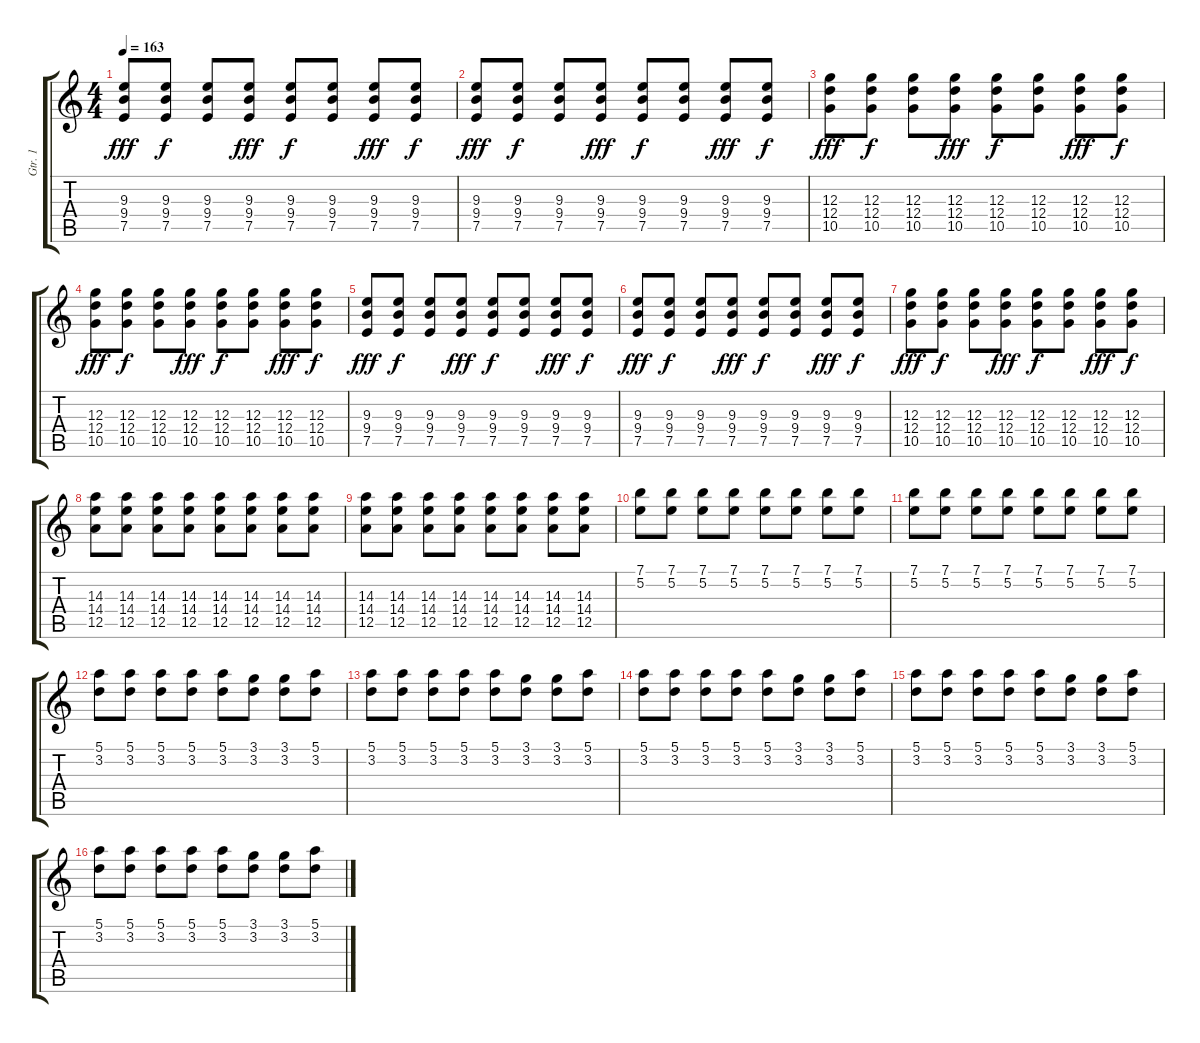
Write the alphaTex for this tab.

\track ("Gtr. 1" "Gtr. 1") {instrument distortionguitar}
\staff {score tabs}
\tuning (E4 B3 G3 D3 A2 E2) {hide}
\ts (4 4)
\tempo 163
\clef g2
\ks c
(9.3 9.4 7.5).8{dy fff} (9.3 9.4 7.5).8{dy f} (9.3 9.4 7.5).8 (9.3 9.4 7.5).8{dy fff} (9.3 9.4 7.5).8{dy f} (9.3 9.4 7.5).8 (9.3 9.4 7.5).8{dy fff} (9.3 9.4 7.5).8{dy f} |
(9.3 9.4 7.5).8{dy fff} (9.3 9.4 7.5).8{dy f} (9.3 9.4 7.5).8 (9.3 9.4 7.5).8{dy fff} (9.3 9.4 7.5).8{dy f} (9.3 9.4 7.5).8 (9.3 9.4 7.5).8{dy fff} (9.3 9.4 7.5).8{dy f} |
(12.3 12.4 10.5).8{dy fff} (12.3 12.4 10.5).8{dy f} (12.3 12.4 10.5).8 (12.3 12.4 10.5).8{dy fff} (12.3 12.4 10.5).8{dy f} (12.3 12.4 10.5).8 (12.3 12.4 10.5).8{dy fff} (12.3 12.4 10.5).8{dy f} |
(12.3 12.4 10.5).8{dy fff} (12.3 12.4 10.5).8{dy f} (12.3 12.4 10.5).8 (12.3 12.4 10.5).8{dy fff} (12.3 12.4 10.5).8{dy f} (12.3 12.4 10.5).8 (12.3 12.4 10.5).8{dy fff} (12.3 12.4 10.5).8{dy f} |
(9.3 9.4 7.5).8{dy fff} (9.3 9.4 7.5).8{dy f} (9.3 9.4 7.5).8 (9.3 9.4 7.5).8{dy fff} (9.3 9.4 7.5).8{dy f} (9.3 9.4 7.5).8 (9.3 9.4 7.5).8{dy fff} (9.3 9.4 7.5).8{dy f} |
(9.3 9.4 7.5).8{dy fff} (9.3 9.4 7.5).8{dy f} (9.3 9.4 7.5).8 (9.3 9.4 7.5).8{dy fff} (9.3 9.4 7.5).8{dy f} (9.3 9.4 7.5).8 (9.3 9.4 7.5).8{dy fff} (9.3 9.4 7.5).8{dy f} |
(12.3 12.4 10.5).8{dy fff} (12.3 12.4 10.5).8{dy f} (12.3 12.4 10.5).8 (12.3 12.4 10.5).8{dy fff} (12.3 12.4 10.5).8{dy f} (12.3 12.4 10.5).8 (12.3 12.4 10.5).8{dy fff} (12.3 12.4 10.5).8{dy f} |
(14.3 14.4 12.5).8 (14.3 14.4 12.5).8 (14.3 14.4 12.5).8 (14.3 14.4 12.5).8 (14.3 14.4 12.5).8 (14.3 14.4 12.5).8 (14.3 14.4 12.5).8 (14.3 14.4 12.5).8 |
(14.3 14.4 12.5).8 (14.3 14.4 12.5).8 (14.3 14.4 12.5).8 (14.3 14.4 12.5).8 (14.3 14.4 12.5).8 (14.3 14.4 12.5).8 (14.3 14.4 12.5).8 (14.3 14.4 12.5).8 |
(7.1 5.2).8 (7.1 5.2).8 (7.1 5.2).8 (7.1 5.2).8 (7.1 5.2).8 (7.1 5.2).8 (7.1 5.2).8 (7.1 5.2).8 |
(7.1 5.2).8 (7.1 5.2).8 (7.1 5.2).8 (7.1 5.2).8 (7.1 5.2).8 (7.1 5.2).8 (7.1 5.2).8 (7.1 5.2).8 |
(5.1 3.2).8{instrument distortionguitar} (5.1 3.2).8 (5.1 3.2).8 (5.1 3.2).8 (5.1 3.2).8 (3.1 3.2).8 (3.1 3.2).8 (5.1 3.2).8 |
(5.1 3.2).8 (5.1 3.2).8 (5.1 3.2).8 (5.1 3.2).8 (5.1 3.2).8 (3.1 3.2).8 (3.1 3.2).8 (5.1 3.2).8 |
(5.1 3.2).8 (5.1 3.2).8 (5.1 3.2).8 (5.1 3.2).8 (5.1 3.2).8 (3.1 3.2).8 (3.1 3.2).8 (5.1 3.2).8 |
(5.1 3.2).8 (5.1 3.2).8 (5.1 3.2).8 (5.1 3.2).8 (5.1 3.2).8 (3.1 3.2).8 (3.1 3.2).8 (5.1 3.2).8 |
(5.1 3.2).8 (5.1 3.2).8 (5.1 3.2).8 (5.1 3.2).8 (5.1 3.2).8 (3.1 3.2).8 (3.1 3.2).8 (5.1 3.2).8
